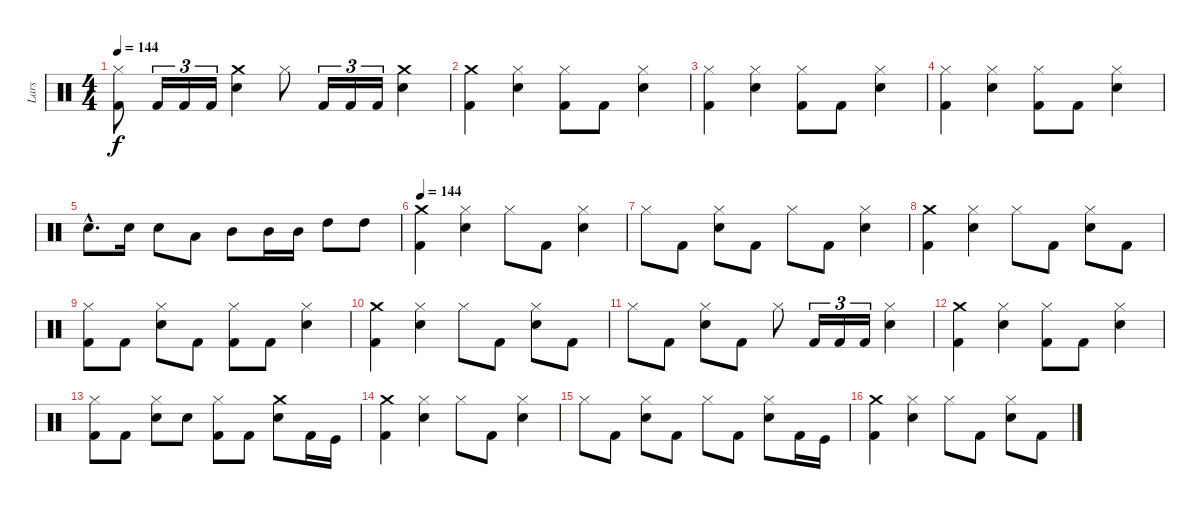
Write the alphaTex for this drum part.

\track ("Lars" "Lars") {instrument percussion}
\staff {score}
\articulation defaults
\ts (4 4)
\tempo 144
\clef neutral
\ks c
("Kick (hit) 2" "Hi-Hat (closed)").8{dy f} "Kick (hit) 2".16{tu (3 2)} "Kick (hit) 2".16{tu (3 2)} "Kick (hit) 2".16{tu (3 2)} ("Snare (hit) 2" "Crash medium (hit)").4 "Hi-Hat (closed)".8 "Kick (hit) 2".16{tu (3 2)} "Kick (hit) 2".16{tu (3 2)} "Kick (hit) 2".16{tu (3 2)} ("Snare (hit) 2" "Crash medium (hit)").4 |
("Kick (hit) 2" "Crash medium (hit)").4 ("Snare (hit) 2" "Hi-Hat (closed)").4 ("Kick (hit) 2" "Hi-Hat (closed)").8 "Kick (hit) 2".8 ("Snare (hit) 2" "Hi-Hat (closed)").4 |
("Kick (hit) 2" "Hi-Hat (closed)").4 ("Snare (hit) 2" "Hi-Hat (closed)").4 ("Hi-Hat (closed)" "Kick (hit) 2").8 "Kick (hit) 2".8 ("Snare (hit) 2" "Hi-Hat (closed)").4 |
("Kick (hit) 2" "Hi-Hat (closed)").4 ("Snare (hit) 2" "Hi-Hat (closed)").4 ("Hi-Hat (closed)" "Kick (hit) 2").8 "Kick (hit) 2".8 ("Snare (hit) 2" "Hi-Hat (closed)").4 |
"Snare (hit) 2"{hac}.8{d} "Snare (hit) 2".16 "Snare (hit) 2".8 "Low Tom (hit)".8 "Mid Tom (hit)".8 "Mid Tom (hit)".16 "Mid Tom (hit)".16 "High Tom (hit)".8 "High Tom (hit)".8 |
\tempo 144
("Crash medium (hit)" "Kick (hit) 2").4 ("Snare (hit) 2" "Hi-Hat (closed)").4 "Hi-Hat (closed)".8 "Kick (hit) 2".8 ("Snare (hit) 2" "Hi-Hat (closed)").4 |
"Hi-Hat (closed)".8 "Kick (hit) 2".8 ("Snare (hit) 2" "Hi-Hat (closed)").8 "Kick (hit) 2".8 "Hi-Hat (closed)".8 "Kick (hit) 2".8 ("Snare (hit) 2" "Hi-Hat (closed)").4 |
("Kick (hit) 2" "Crash medium (hit)").4 ("Snare (hit) 2" "Hi-Hat (closed)").4 "Hi-Hat (closed)".8 "Kick (hit) 2".8 ("Snare (hit) 2" "Hi-Hat (closed)").8 "Kick (hit) 2".8 |
("Kick (hit) 2" "Hi-Hat (closed)").8 "Kick (hit) 2".8 ("Snare (hit) 2" "Hi-Hat (closed)").8 "Kick (hit) 2".8 ("Kick (hit) 2" "Hi-Hat (closed)").8 "Kick (hit) 2".8 ("Snare (hit) 2" "Hi-Hat (closed)").4 |
("Crash medium (hit)" "Kick (hit) 2").4 ("Snare (hit) 2" "Hi-Hat (closed)").4 "Hi-Hat (closed)".8 "Kick (hit) 2".8 ("Snare (hit) 2" "Hi-Hat (closed)").8 "Kick (hit) 2".8 |
"Hi-Hat (closed)".8 "Kick (hit) 2".8 ("Snare (hit) 2" "Hi-Hat (closed)").8 "Kick (hit) 2".8 "Hi-Hat (closed)".8 "Kick (hit) 2".16{tu (3 2)} "Kick (hit) 2".16{tu (3 2)} "Kick (hit) 2".16{tu (3 2)} ("Snare (hit) 2" "Hi-Hat (closed)").4 |
("Kick (hit) 2" "Crash medium (hit)").4 ("Snare (hit) 2" "Hi-Hat (closed)").4 ("Kick (hit) 2" "Hi-Hat (closed)").8 "Kick (hit) 2".8 ("Snare (hit) 2" "Hi-Hat (closed)").4 |
("Hi-Hat (closed)" "Kick (hit) 2").8 "Kick (hit) 2".8 ("Snare (hit) 2" "Hi-Hat (closed)").8 "Snare (hit) 2".8 ("Hi-Hat (closed)" "Kick (hit) 2").8 "Kick (hit) 2".8 ("Crash medium (hit)" "Snare (hit) 2").8 "Kick (hit) 2".16 "Kick (hit)".16 |
("Kick (hit) 2" "Crash medium (hit)").4 ("Hi-Hat (closed)" "Snare (hit) 2").4 "Hi-Hat (closed)".8 "Kick (hit) 2".8 ("Snare (hit) 2" "Hi-Hat (closed)").4 |
"Hi-Hat (closed)".8 "Kick (hit) 2".8 ("Snare (hit) 2" "Hi-Hat (closed)").8 "Kick (hit) 2".8 "Hi-Hat (closed)".8 "Kick (hit) 2".8 ("Snare (hit) 2" "Hi-Hat (closed)").8 "Kick (hit) 2".16 "Kick (hit)".16 |
("Kick (hit) 2" "Crash medium (hit)").4 ("Snare (hit) 2" "Hi-Hat (closed)").4 "Hi-Hat (closed)".8 "Kick (hit) 2".8 ("Hi-Hat (closed)" "Snare (hit) 2").8 "Kick (hit) 2".8
